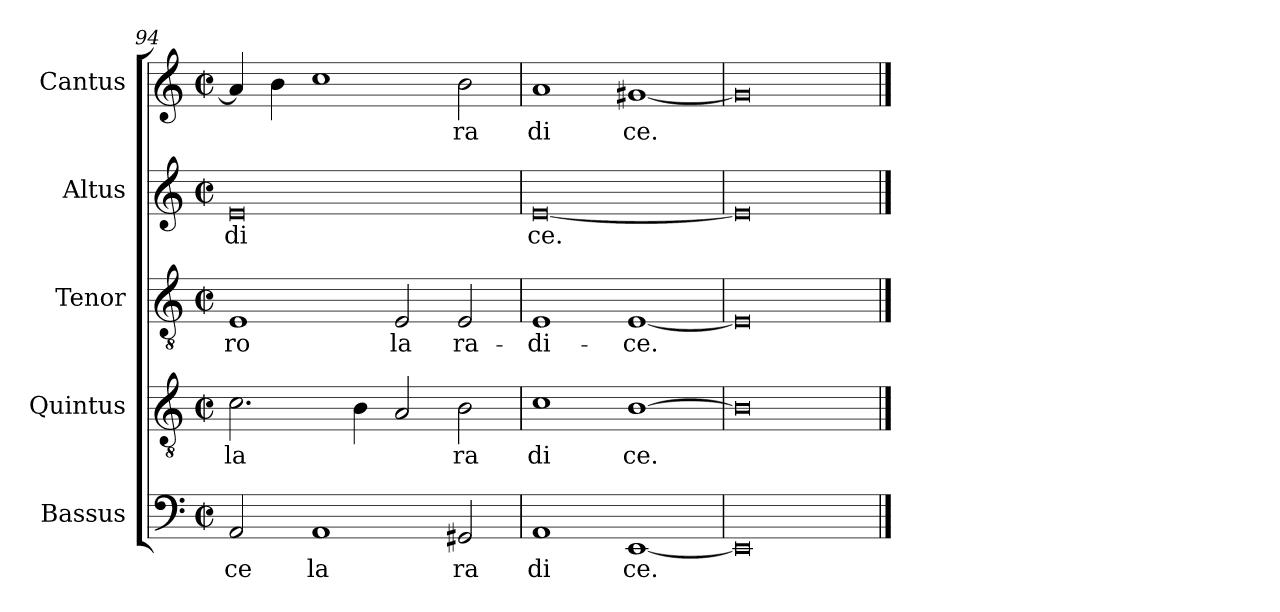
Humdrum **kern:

**kern	**text	**kern	**text	**kern	**text	**kern	**text	**kern	**text
*part5	*part5	*part4	*part4	*part3	*part3	*part2	*part2	*part1	*part1
*staff5	*staff5	*staff4	*staff4	*staff3	*staff3	*staff2	*staff2	*staff1	*staff1
*I"Bassus	*	*I"Quintus	*	*I"Tenor	*	*I"Altus	*	*I"Cantus	*
*clefF4	*	*clefGv2	*	*clefGv2	*	*clefG2	*	*clefG2	*
*k[]	*	*k[]	*	*k[]	*	*k[]	*	*k[]	*
*C:	*	*C:	*	*C:	*	*C:	*	*C:	*
*M2/2	*	*M2/2	*	*M2/2	*	*M2/2	*	*M2/2	*
*met(c|)	*	*met(c|)	*	*met(c|)	*	*met(c|)	*	*met(c|)	*
=94	=94	=94	=94	=94	=94	=94	=94	=94	=94
!	!LO:LY:b:cj	!	!LO:LY:b:cj	!	!LO:LY:b	!	!LO:LY:b:cj	!	!LO:LY:b:cj
2AA/	ce	2.c\	la	1E	-ro	0e	di	4a/]	.
!	!	!	!	!	!	!	!	!	!LO:LY:b:cj
.	.	.	.	.	.	.	.	4b\	.
!	!LO:LY:b:cj	!	!	!	!	!	!	!	!LO:LY:b:cj
1AA	la	.	.	.	.	.	.	1cc	.
!	!	!	!LO:LY:b:cj	!	!	!	!	!	!
.	.	4B\	.	.	.	.	.	.	.
!	!	!	!LO:LY:b:cj	!	!LO:LY:b	!	!	!	!
.	.	2A/	.	2E/	la	.	.	.	.
!	!LO:LY:b:cj	!	!LO:LY:b:cj	!	!LO:LY:b	!	!	!	!LO:LY:b:cj
2GG#X/	ra	2B\	ra	2E/	ra-	.	.	2b\	ra
=95	=95	=95	=95	=95	=95	=95	=95	=95	=95
!	!LO:LY:b:cj	!	!LO:LY:b:cj	!	!LO:LY:b	!	!LO:LY:b:cj	!	!LO:LY:b:cj
1AA	di	1c	di	1E	-di-	[<0e	ce.	1a	di
!	!LO:LY:b:cj	!	!LO:LY:b:cj	!	!LO:LY:b	!	!	!	!LO:LY:b:cj
[<1EE	ce.	[>1B	ce.	[<1E	-ce.	.	.	[<1g#	ce.
=96	=96	=96	=96	=96	=96	=96	=96	=96	=96
!	!LO:LY:b:cj	!	!LO:LY:b:cj	!	!LO:LY:b	!	!LO:LY:b:cj	!	!LO:LY:b:cj
0EE]	.	0B]	.	0E]	.	0e]	.	0g#]	.
==	==	==	==	==	==	==	==	==	==
*-	*-	*-	*-	*-	*-	*-	*-	*-	*-
